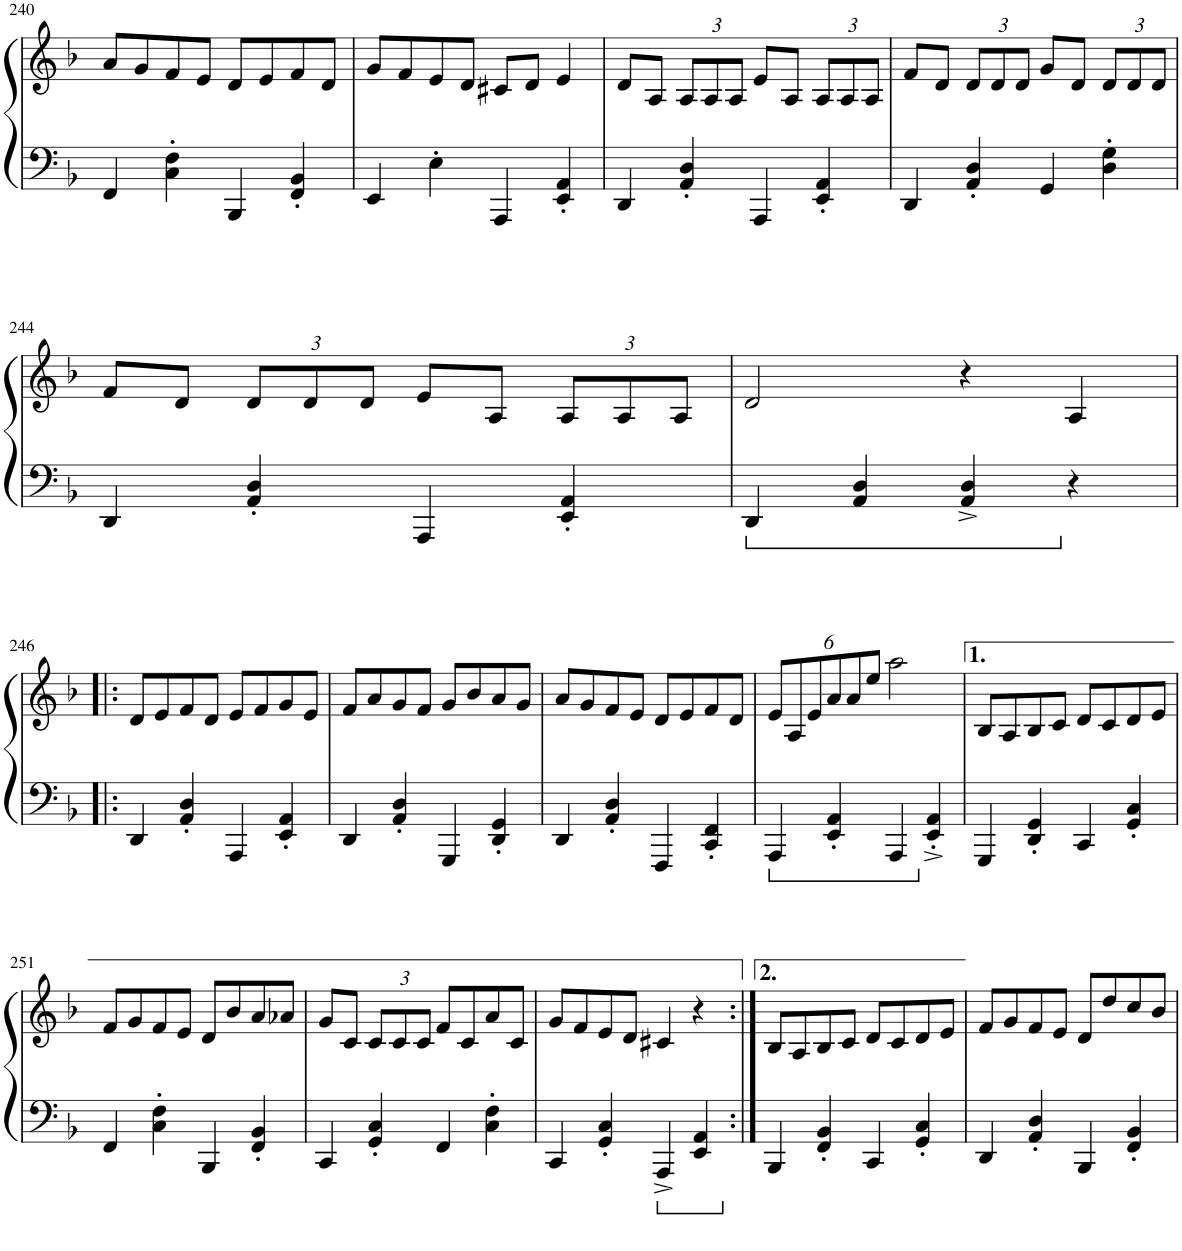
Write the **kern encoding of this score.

**kern	**kern
*part1	*part1
*staff2	*staff1
*I"Piano	*
*I'Pno.	*
!!LO:PB:g=z
*clefF4	*clefG2
*k[b-]	*k[b-]
*M2/2	*M2/2
*met(c|)	*met(c|)
=240	=240
4FF/	8a/L
.	8g/
4C\' 4F\'	8f/
.	8e/J
4BBB-/	8d/L
.	8e/
4FF/' 4BB-/'	8f/
.	8d/J
=241	=241
4EE/	8g/L
.	8f/
4E'\	8e/
.	8d/J
4AAA/	8c#X/L
.	8d/J
4EE/' 4AA/'	4e/
=242	=242
4DD/	8d/L
.	8A/J
*	*Xbrackettup
4AA/' 4D/'	12A/L
.	12A/
.	12A/J
4AAA/	8e/L
.	8A/J
4EE/' 4AA/'	12A/L
.	12A/
.	12A/J
=243	=243
4DD/	8f/L
.	8d/J
4AA/' 4D/'	12d/L
.	12d/
.	12d/J
4GG/	8g/L
.	8d/J
4D\' 4G\'	12d/L
.	12d/
.	12d/J
!!LO:LB:g=z
=244	=244
4DD/	8f/L
.	8d/J
4AA/' 4D/'	12d/L
.	12d/
.	12d/J
4AAA/	8e/L
.	8A/J
4EE/' 4AA/'	12A/L
.	12A/
.	12A/J
=245	=245
4DD/	2d/
4AA/ 4D/	.
4AA/^ 4D/^	4r
4r	4A/
!!LO:LB:g=z
=246!|:	=246!|:
4DD/	8d/L
.	8e/
4AA/' 4D/'	8f/
.	8d/J
4AAA/	8e/L
.	8f/
4EE/' 4AA/'	8g/
.	8e/J
=247	=247
4DD/	8f/L
.	8a/
4AA/' 4D/'	8g/
.	8f/J
4GGG/	8g/L
.	8b-/
4DD/' 4GG/'	8a/
.	8g/J
=248	=248
4DD/	8a/L
.	8g/
4AA/' 4D/'	8f/
.	8e/J
4FFF/	8d/L
.	8e/
4CC/' 4FF/'	8f/
.	8d/J
=249	=249
4AAA/	12e/L
.	12A/
.	12e/
4EE/' 4AA/'	12a/
.	12a/
.	12ee/J
4AAA/	2aa\
4EE/'^ 4AA/'^	.
=250	=250
4GGG/	8B-/L
.	8A/
4DD/' 4GG/'	8B-/
.	8c/J
4CC/	8d/L
.	8c/
4GG/' 4C/'	8d/
.	8e/J
!!LO:LB:g=z
=251	=251
4FF/	8f/L
.	8g/
4C\' 4F\'	8f/
.	8e/J
4BBB-/	8d/L
.	8b-/
4FF/' 4BB-/'	8a/
.	8a-X/J
=252	=252
4CC/	8g/L
.	8c/J
4GG/' 4C/'	12c/L
.	12c/
.	12c/J
4FF/	8f/L
.	8c/
4C\' 4F\'	8a/
.	8c/J
=253	=253
4CC/	8g/L
.	8f/
4GG/' 4C/'	8e/
.	8d/J
4AAA^/	4c#X/
4EE/ 4AA/	4r
=254:|!	=254:|!
4BBB-/	8B-/L
.	8A/
4FF/' 4BB-/'	8B-/
.	8c/J
4CC/	8d/L
.	8c/
4GG/' 4C/'	8d/
.	8e/J
=255	=255
4DD/	8f/L
.	8g/
4AA/' 4D/'	8f/
.	8e/J
4BBB-/	8d/L
.	8dd/
4FF/' 4BB-/'	8cc/
.	8b-/J
=	=
*-	*-
